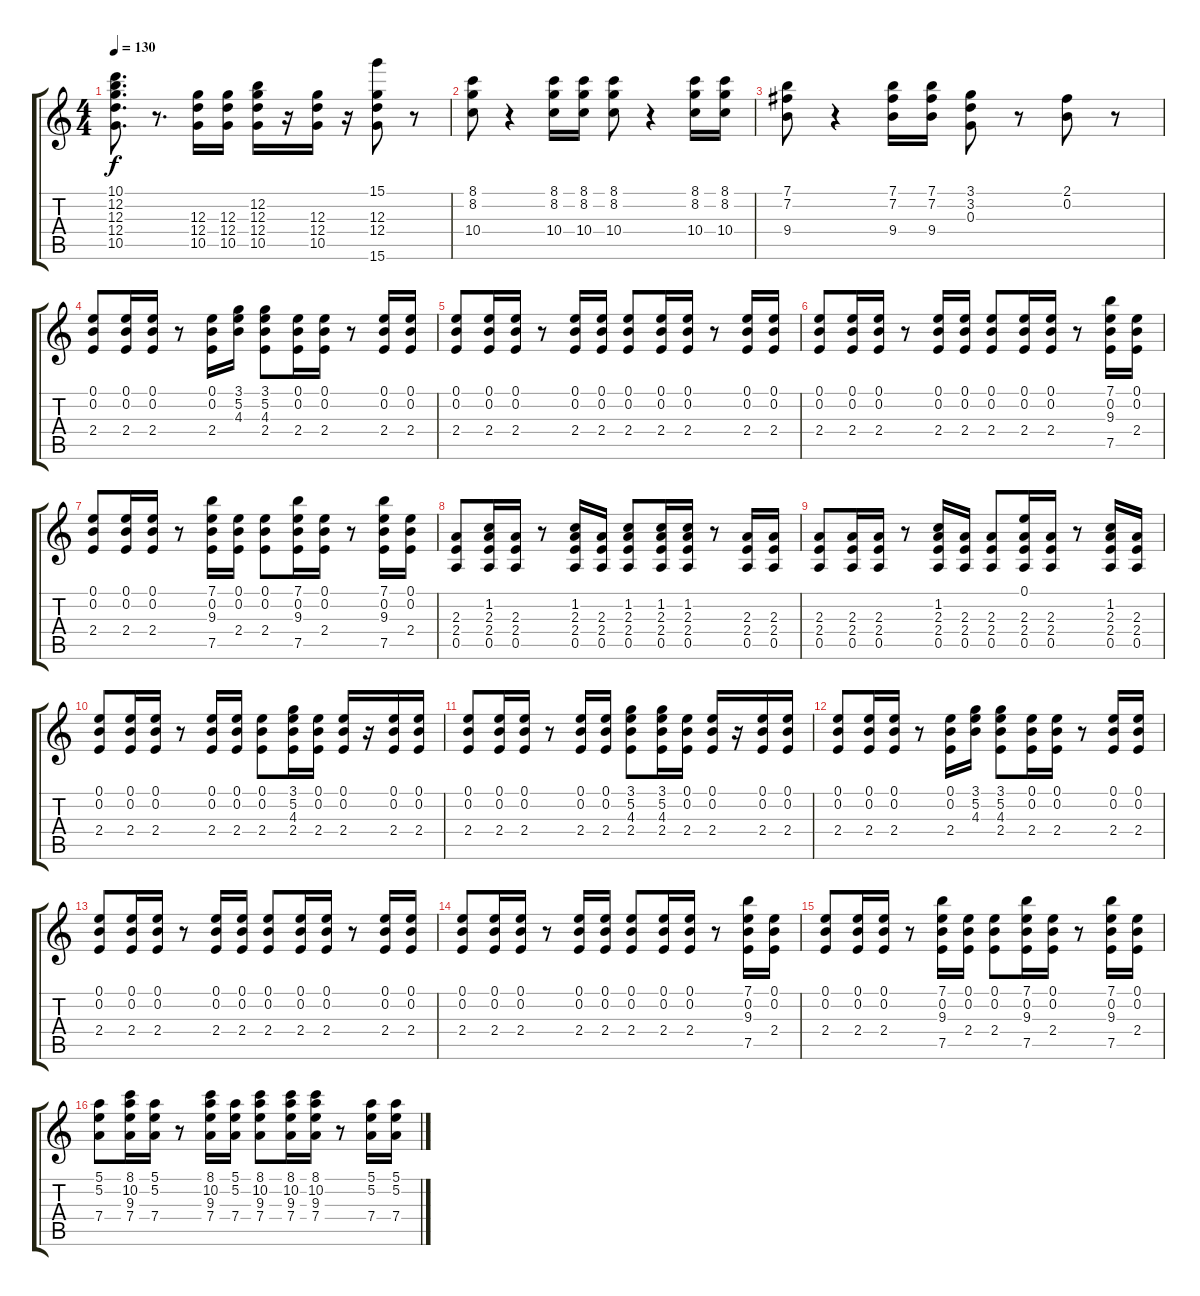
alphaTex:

\track "" {instrument acousticguitarsteel}
\staff {score tabs}
\tuning (E4 B3 G3 D3 A2 E2) {hide}
\ts (4 4)
\tempo 130
\clef g2
\ks c
(10.1 12.2 12.3 12.4 10.5).8{d dy f} r.8{d} (12.3 12.4 10.5).16 (12.3 12.4 10.5).16 (12.2 12.3 12.4 10.5).16 r.16 (12.3 12.4 10.5).16 r.16 (15.1 12.3 12.4 15.6).8 r.8 |
(8.1 8.2 10.4).8 r.4 (8.1 8.2 10.4).16 (8.1 8.2 10.4).16 (8.1 8.2 10.4).8 r.4 (8.1 8.2 10.4).16 (8.1 8.2 10.4).16 |
(7.1 7.2 9.4).8 r.4 (7.1 7.2 9.4).16 (7.1 7.2 9.4).16 (3.1 3.2 0.3).8 r.8 (2.1 0.2).8 r.8 |
(0.1 0.2 2.4).8 (0.1 0.2 2.4).16 (0.1 0.2 2.4).16 r.8 (0.1 0.2 2.4).16 (3.1 5.2 4.3).16 (3.1 5.2 4.3 2.4).8 (0.1 0.2 2.4).16 (0.1 0.2 2.4).16 r.8 (0.1 0.2 2.4).16 (0.1 0.2 2.4).16 |
(0.1 0.2 2.4).8 (0.1 0.2 2.4).16 (0.1 0.2 2.4).16 r.8 (0.1 0.2 2.4).16 (0.1 0.2 2.4).16 (0.1 0.2 2.4).8 (0.1 0.2 2.4).16 (0.1 0.2 2.4).16 r.8 (0.1 0.2 2.4).16 (0.1 0.2 2.4).16 |
(0.1 0.2 2.4).8 (0.1 0.2 2.4).16 (0.1 0.2 2.4).16 r.8 (0.1 0.2 2.4).16 (0.1 0.2 2.4).16 (0.1 0.2 2.4).8 (0.1 0.2 2.4).16 (0.1 0.2 2.4).16 r.8 (7.1 0.2 9.3 7.5).16 (0.1 0.2 2.4).16 |
(0.1 0.2 2.4).8 (0.1 0.2 2.4).16 (0.1 0.2 2.4).16 r.8 (7.1 0.2 9.3 7.5).16 (0.1 0.2 2.4).16 (0.1 0.2 2.4).8 (7.1 0.2 9.3 7.5).16 (0.1 0.2 2.4).16 r.8 (7.1 0.2 9.3 7.5).16 (0.1 0.2 2.4).16 |
(2.3 2.4 0.5).8 (1.2 2.3 2.4 0.5).16 (2.3 2.4 0.5).16 r.8 (1.2 2.3 2.4 0.5).16 (2.3 2.4 0.5).16 (1.2 2.3 2.4 0.5).8 (1.2 2.3 2.4 0.5).16 (1.2 2.3 2.4 0.5).16 r.8 (2.3 2.4 0.5).16 (2.3 2.4 0.5).16 |
(2.3 2.4 0.5).8 (2.3 2.4 0.5).16 (2.3 2.4 0.5).16 r.8 (1.2 2.3 2.4 0.5).16 (2.3 2.4 0.5).16 (2.3 2.4 0.5).8 (0.1 2.3 2.4 0.5).16 (2.3 2.4 0.5).16 r.8 (1.2 2.3 2.4 0.5).16 (2.3 2.4 0.5).16 |
(0.1 0.2 2.4).8 (0.1 0.2 2.4).16 (0.1 0.2 2.4).16 r.8 (0.1 0.2 2.4).16 (0.1 0.2 2.4).16 (0.1 0.2 2.4).8 (3.1 5.2 4.3 2.4).16 (0.1 0.2 2.4).16 (0.1 0.2 2.4).16 r.16 (0.1 0.2 2.4).16 (0.1 0.2 2.4).16 |
(0.1 0.2 2.4).8 (0.1 0.2 2.4).16 (0.1 0.2 2.4).16 r.8 (0.1 0.2 2.4).16 (0.1 0.2 2.4).16 (3.1 5.2 4.3 2.4).8 (3.1 5.2 4.3 2.4).16 (0.1 0.2 2.4).16 (0.1 0.2 2.4).16 r.16 (0.1 0.2 2.4).16 (0.1 0.2 2.4).16 |
(0.1 0.2 2.4).8 (0.1 0.2 2.4).16 (0.1 0.2 2.4).16 r.8 (0.1 0.2 2.4).16 (3.1 5.2 4.3).16 (3.1 5.2 4.3 2.4).8 (0.1 0.2 2.4).16 (0.1 0.2 2.4).16 r.8 (0.1 0.2 2.4).16 (0.1 0.2 2.4).16 |
(0.1 0.2 2.4).8 (0.1 0.2 2.4).16 (0.1 0.2 2.4).16 r.8 (0.1 0.2 2.4).16 (0.1 0.2 2.4).16 (0.1 0.2 2.4).8 (0.1 0.2 2.4).16 (0.1 0.2 2.4).16 r.8 (0.1 0.2 2.4).16 (0.1 0.2 2.4).16 |
(0.1 0.2 2.4).8 (0.1 0.2 2.4).16 (0.1 0.2 2.4).16 r.8 (0.1 0.2 2.4).16 (0.1 0.2 2.4).16 (0.1 0.2 2.4).8 (0.1 0.2 2.4).16 (0.1 0.2 2.4).16 r.8 (7.1 0.2 9.3 7.5).16 (0.1 0.2 2.4).16 |
(0.1 0.2 2.4).8 (0.1 0.2 2.4).16 (0.1 0.2 2.4).16 r.8 (7.1 0.2 9.3 7.5).16 (0.1 0.2 2.4).16 (0.1 0.2 2.4).8 (7.1 0.2 9.3 7.5).16 (0.1 0.2 2.4).16 r.8 (7.1 0.2 9.3 7.5).16 (0.1 0.2 2.4).16 |
(5.1 5.2 7.4).8 (8.1 10.2 9.3 7.4).16 (5.1 5.2 7.4).16 r.8 (8.1 10.2 9.3 7.4).16 (5.1 5.2 7.4).16 (8.1 10.2 9.3 7.4).8 (8.1 10.2 9.3 7.4).16 (8.1 10.2 9.3 7.4).16 r.8 (5.1 5.2 7.4).16 (5.1 5.2 7.4).16
